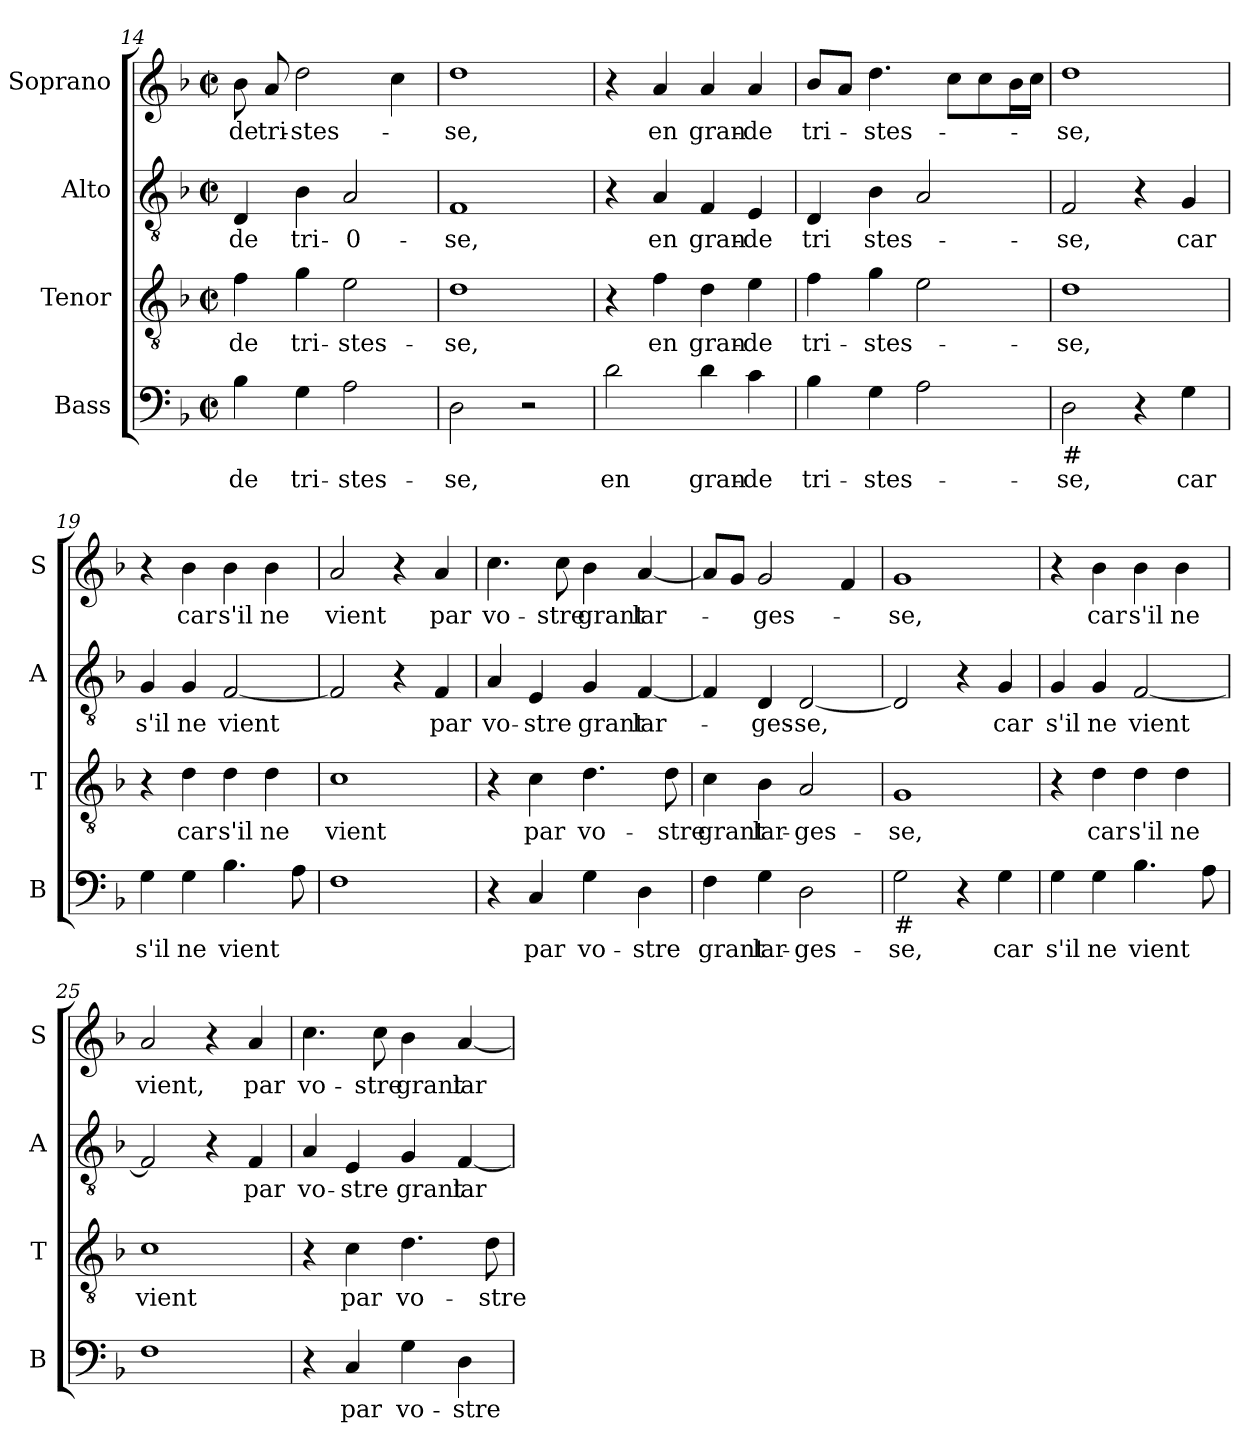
**kern	**text	**kern	**text	**kern	**text	**kern	**text
*part4	*part4	*part3	*part3	*part2	*part2	*part1	*part1
*staff4	*staff4	*staff3	*staff3	*staff2	*staff2	*staff1	*staff1
*I"Bass	*	*I"Tenor	*	*I"Alto	*	*I"Soprano	*
*I'B	*	*I'T	*	*I'A	*	*I'S	*
*clefF4	*	*clefGv2	*	*clefGv2	*	*clefG2	*
*k[b-]	*	*k[b-]	*	*k[b-]	*	*k[b-]	*
*F:	*	*F:	*	*F:	*	*F:	*
*M2/2	*	*M2/2	*	*M2/2	*	*M2/2	*
*met(c|)	*	*met(c|)	*	*met(c|)	*	*met(c|)	*
=14	=14	=14	=14	=14	=14	=14	=14
!	!LO:LY:b	!	!LO:LY:b	!	!LO:LY:b	!	!LO:LY:b
4B-\	-de	4f\	-de	4D/	-de	8b-\	-de
!	!	!	!	!	!	!	!LO:LY:b
.	.	.	.	.	.	8a/	tri-
!	!LO:LY:b	!	!LO:LY:b	!	!LO:LY:b	!	!LO:LY:b
4G\	tri-	4g\	tri-	4B-\	tri-	2dd\	-stes-
!	!LO:LY:b	!	!LO:LY:b	!	!LO:LY:b	!	!
2A\	-stes-	2e\	-stes-	2A/	-0-	.	.
.	.	.	.	.	.	4cc\	.
!!LO:PB:g=z
=15	=15	=15	=15	=15	=15	=15	=15
!	!LO:LY:b	!	!LO:LY:b	!	!LO:LY:b	!	!LO:LY:b
2D\	-se,	1d	-se,	1F	-se,	1dd	-se,
2r	.	.	.	.	.	.	.
=16	=16	=16	=16	=16	=16	=16	=16
!	!LO:LY:b	!	!	!	!	!	!
2d\	en	4r	.	4r	.	4r	.
!	!	!	!LO:LY:b	!	!LO:LY:b	!	!LO:LY:b
.	.	4f\	en	4A/	en	4a/	en
!	!LO:LY:b	!	!LO:LY:b	!	!LO:LY:b	!	!LO:LY:b
4d\	gran-	4d\	gran-	4F/	gran-	4a/	gran-
!	!LO:LY:b	!	!LO:LY:b	!	!LO:LY:b	!	!LO:LY:b
4c\	-de	4e\	-de	4E/	-de	4a/	-de
=17	=17	=17	=17	=17	=17	=17	=17
!	!LO:LY:b	!	!LO:LY:b	!	!LO:LY:b	!	!LO:LY:b
4B-\	tri-	4f\	tri-	4D/	tri	8b-/L	tri-
.	.	.	.	.	.	8a/J	.
!	!LO:LY:b	!	!LO:LY:b	!	!LO:LY:b	!	!LO:LY:b
4G\	-stes-	4g\	-stes-	4B-\	stes-	4.dd\	-stes-
2A\	.	2e\	.	2A/	.	.	.
.	.	.	.	.	.	8cc\L	.
.	.	.	.	.	.	8cc\	.
.	.	.	.	.	.	16b-\L	.
.	.	.	.	.	.	16cc\JJ	.
=18	=18	=18	=18	=18	=18	=18	=18
!LO:TX:b:t=#	!	!	!	!	!	!	!
!	!LO:LY:b	!	!LO:LY:b	!	!LO:LY:b	!	!LO:LY:b
2D\	-se,	1d	-se,	2F/	-se,	1dd	-se,
4r	.	.	.	4r	.	.	.
!	!LO:LY:b	!	!	!	!LO:LY:b	!	!
4G\	car	.	.	4G/	car	.	.
=19	=19	=19	=19	=19	=19	=19	=19
!	!LO:LY:b	!	!	!	!LO:LY:b	!	!
4G\	s'il	4r	.	4G/	s'il	4r	.
!	!LO:LY:b	!	!LO:LY:b	!	!LO:LY:b	!	!LO:LY:b
4G\	ne	4d\	car	4G/	ne	4b-\	car
!	!LO:LY:b	!	!LO:LY:b	!	!LO:LY:b	!	!LO:LY:b
4.B-\	vient	4d\	s'il	[2F/	vient	4b-\	s'il
!	!	!	!LO:LY:b	!	!	!	!LO:LY:b
.	.	4d\	ne	.	.	4b-\	ne
8A\	.	.	.	.	.	.	.
!!LO:LB:g=z
=20	=20	=20	=20	=20	=20	=20	=20
!	!	!	!LO:LY:b	!	!	!	!LO:LY:b
1F	.	1c	vient	2F/]	.	2a/	vient
.	.	.	.	4r	.	4r	.
!	!	!	!	!	!LO:LY:b	!	!LO:LY:b
.	.	.	.	4F/	par	4a/	par
=21	=21	=21	=21	=21	=21	=21	=21
!	!	!	!	!	!LO:LY:b	!	!LO:LY:b
4r	.	4r	.	4A/	vo-	4.cc\	vo-
!	!LO:LY:b	!	!LO:LY:b	!	!LO:LY:b	!	!
4C/	par	4c\	par	4E/	-stre	.	.
!	!	!	!	!	!	!	!LO:LY:b
.	.	.	.	.	.	8cc\	-stre
!	!LO:LY:b	!	!LO:LY:b	!	!LO:LY:b	!	!LO:LY:b
4G\	vo-	4.d\	vo-	4G/	grant	4b-\	grant
!	!LO:LY:b	!	!	!	!LO:LY:b	!	!LO:LY:b
4D\	-stre	.	.	[4F/	lar-	[4a/	lar-
!	!	!	!LO:LY:b	!	!	!	!
.	.	8d\	-stre	.	.	.	.
=22	=22	=22	=22	=22	=22	=22	=22
!	!LO:LY:b	!	!LO:LY:b	!	!	!	!
4F\	grant	4c\	grant	4F/]	.	8a/L]	.
.	.	.	.	.	.	8g/J	.
!	!LO:LY:b	!	!LO:LY:b	!	!LO:LY:b	!	!LO:LY:b
4G\	lar-	4B-\	lar-	4D/	-ges-	2g/	-ges-
!	!LO:LY:b	!	!LO:LY:b	!	!LO:LY:b	!	!
2D\	-ges-	2A/	-ges-	[2D/	-se,	.	.
.	.	.	.	.	.	4f/	.
=23	=23	=23	=23	=23	=23	=23	=23
!LO:TX:b:t=#	!	!	!	!	!	!	!
!	!LO:LY:b	!	!LO:LY:b	!	!	!	!LO:LY:b
2G\	-se,	1G	-se,	2D/]	.	1g	-se,
4r	.	.	.	4r	.	.	.
!	!LO:LY:b	!	!	!	!LO:LY:b	!	!
4G\	car	.	.	4G/	car	.	.
=24	=24	=24	=24	=24	=24	=24	=24
!	!LO:LY:b	!	!	!	!LO:LY:b	!	!
4G\	s'il	4r	.	4G/	s'il	4r	.
!	!LO:LY:b	!	!LO:LY:b	!	!LO:LY:b	!	!LO:LY:b
4G\	ne	4d\	car	4G/	ne	4b-\	car
!	!LO:LY:b	!	!LO:LY:b	!	!LO:LY:b	!	!LO:LY:b
4.B-\	vient	4d\	s'il	[2F/	vient	4b-\	s'il
!	!	!	!LO:LY:b	!	!	!	!LO:LY:b
.	.	4d\	ne	.	.	4b-\	ne
8A\	.	.	.	.	.	.	.
!!LO:LB:g=z
=25	=25	=25	=25	=25	=25	=25	=25
!	!	!	!LO:LY:b	!	!	!	!LO:LY:b
1F	.	1c	vient	2F/]	.	2a/	vient,
.	.	.	.	4r	.	4r	.
!	!	!	!	!	!LO:LY:b	!	!LO:LY:b
.	.	.	.	4F/	par	4a/	par
=26	=26	=26	=26	=26	=26	=26	=26
!	!	!	!	!	!LO:LY:b	!	!LO:LY:b
4r	.	4r	.	4A/	vo-	4.cc\	vo-
!	!LO:LY:b	!	!LO:LY:b	!	!LO:LY:b	!	!
4C/	par	4c\	par	4E/	-stre	.	.
!	!	!	!	!	!	!	!LO:LY:b
.	.	.	.	.	.	8cc\	-stre
!	!LO:LY:b	!	!LO:LY:b	!	!LO:LY:b	!	!LO:LY:b
4G\	vo-	4.d\	vo-	4G/	grant	4b-\	grant
!	!LO:LY:b	!	!	!	!LO:LY:b	!	!LO:LY:b
4D\	-stre	.	.	[4F/	lar-	[4a/	lar-
!	!	!	!LO:LY:b	!	!	!	!
.	.	8d\	-stre	.	.	.	.
=	=	=	=	=	=	=	=
*-	*-	*-	*-	*-	*-	*-	*-
